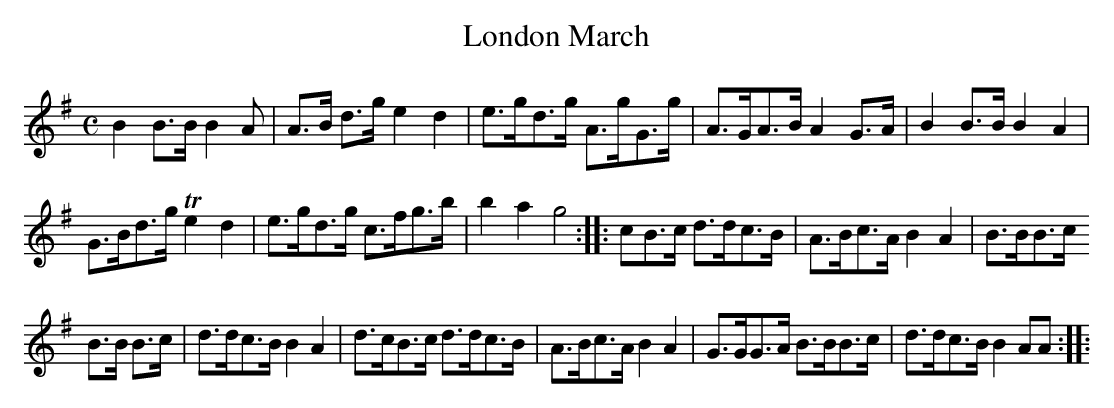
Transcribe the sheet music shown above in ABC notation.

X:1.2
T:London March
M:C
K:G
B2 B>B B2 A | A>B d>g e2d2 | e>gd>g A>gG>g | A>GA>B A2 G>A | B2 B>B B2A2 |
G>Bd>g Te2 d2 | e>gd>g c>fg>b | b2a2 g4 :||: cB>c d>dc>B | A>Bc>A B2A2 | B>BB>c
B>B B>c | d>dc>B B2A2 | d>cB>c d>dc>B | A>Bc>A B2A2 | G>GG>A B>BB>c | d>dc>B B2 AA :||:
